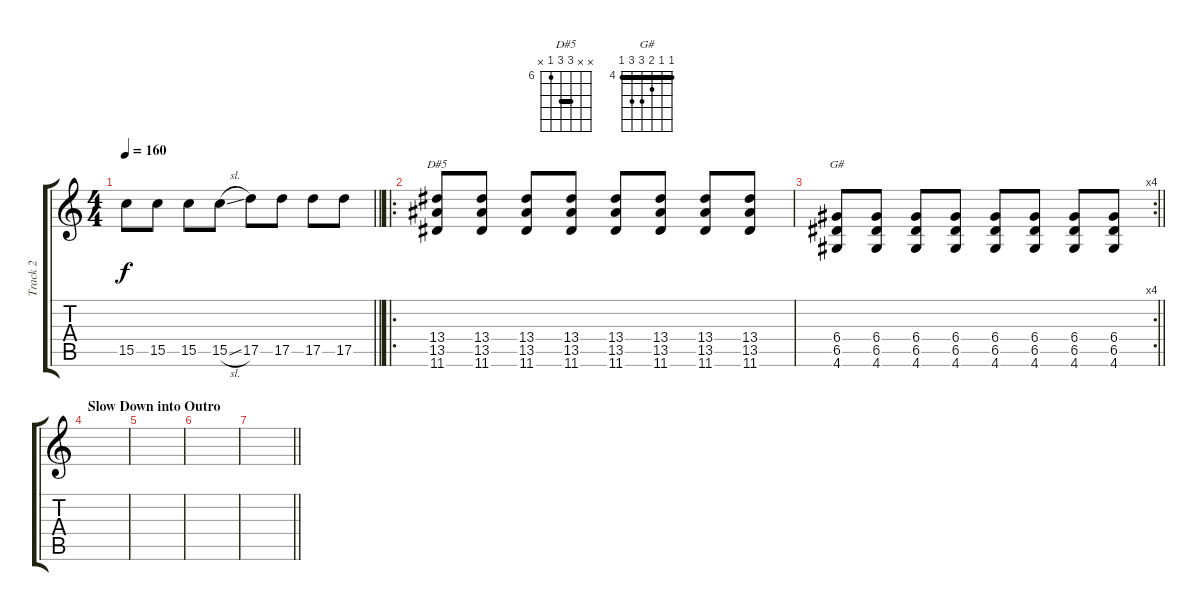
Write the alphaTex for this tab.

\track ("Track 2" "Track 2") {instrument overdrivenguitar}
\staff {score tabs}
\tuning (E4 B3 G3 D3 A2 E2) {hide}
\chord ("D#5" x x 8 8 6 x) {firstfret 6 barre 8}
\chord ("G#" 4 4 5 6 6 4) {firstfret 4 barre 4}
\ts (4 4)
\tempo 160
\clef g2
\barLineRight lightlight
\ks c
15.5.8{dy f} 15.5.8 15.5.8 15.5{sl}.8 17.5.8 17.5.8 17.5.8 17.5.8 |
\ro
(13.4 13.5 11.6).8{ch "D#5"} (13.4 13.5 11.6).8 (13.4 13.5 11.6).8 (13.4 13.5 11.6).8 (13.4 13.5 11.6).8 (13.4 13.5 11.6).8 (13.4 13.5 11.6).8 (13.4 13.5 11.6).8 |
\rc 4
\barLineRight lightlight
(6.4 6.5 4.6).8{ch "G#"} (6.4 6.5 4.6).8 (6.4 6.5 4.6).8 (6.4 6.5 4.6).8 (6.4 6.5 4.6).8 (6.4 6.5 4.6).8 (6.4 6.5 4.6).8 (6.4 6.5 4.6).8 |
\section ("" "Slow Down into Outro")
|
|
|
\barLineRight lightlight
